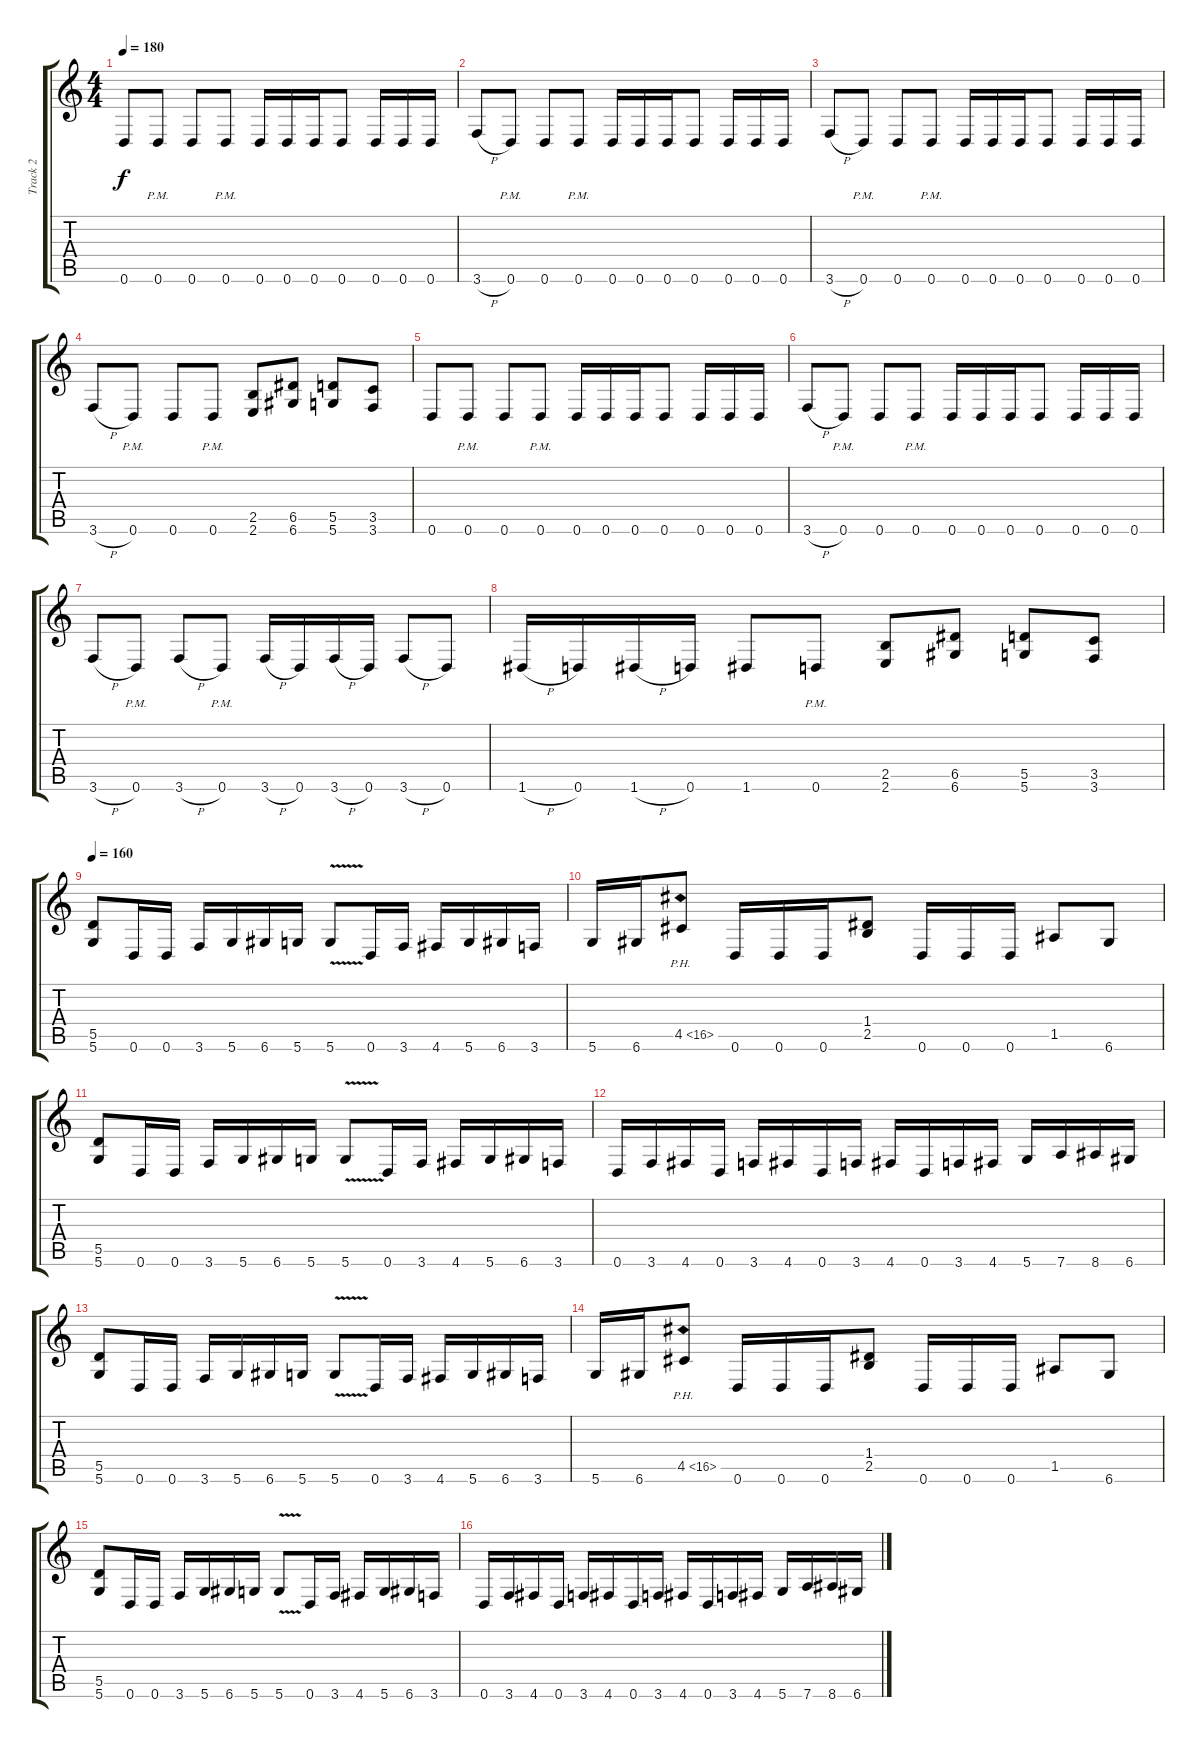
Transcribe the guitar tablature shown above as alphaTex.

\track ("Track 2" "Track 2") {instrument distortionguitar}
\staff {score tabs}
\tuning (E4 B3 G3 D3 A2 D2) {hide}
\ts (4 4)
\tempo 180
\clef g2
\ks c
0.6.8{dy f} 0.6{pm}.8 0.6.8 0.6{pm}.8 0.6.16 0.6.16 0.6.16 0.6.8 0.6.16 0.6.16 0.6.16 |
3.6{h}.8 0.6{pm}.8 0.6.8 0.6{pm}.8 0.6.16 0.6.16 0.6.16 0.6.8 0.6.16 0.6.16 0.6.16 |
3.6{h}.8 0.6{pm}.8 0.6.8 0.6{pm}.8 0.6.16 0.6.16 0.6.16 0.6.8 0.6.16 0.6.16 0.6.16 |
3.6{h}.8 0.6{pm}.8 0.6.8 0.6{pm}.8 (2.5 2.6).8 (6.5 6.6).8 (5.5 5.6).8 (3.5 3.6).8 |
0.6.8 0.6{pm}.8 0.6.8 0.6{pm}.8 0.6.16 0.6.16 0.6.16 0.6.8 0.6.16 0.6.16 0.6.16 |
3.6{h}.8 0.6{pm}.8 0.6.8 0.6{pm}.8 0.6.16 0.6.16 0.6.16 0.6.8 0.6.16 0.6.16 0.6.16 |
3.6{h}.8 0.6{pm}.8 3.6{h}.8 0.6{pm}.8 3.6{h}.16 0.6.16 3.6{h}.16 0.6.16 3.6{h}.8 0.6.8 |
1.6{h}.16 0.6.16 1.6{h}.16 0.6.16 1.6.8 0.6{pm}.8 (2.5 2.6).8 (6.5 6.6).8 (5.5 5.6).8 (3.5 3.6).8 |
\tempo 160
(5.5 5.6).8 0.6.16 0.6.16 3.6.16 5.6.16 6.6.16 5.6.16 5.6{v}.8 0.6.16 3.6.16 4.6.16 5.6.16 6.6.16 3.6.16 |
5.6.16 6.6.16 4.5{ph 12}.8 0.6.16 0.6.16 0.6.16 (1.4 2.5).8 0.6.16 0.6.16 0.6.16 1.5.8 6.6.8 |
(5.5 5.6).8 0.6.16 0.6.16 3.6.16 5.6.16 6.6.16 5.6.16 5.6{v}.8 0.6.16 3.6.16 4.6.16 5.6.16 6.6.16 3.6.16 |
0.6.16 3.6.16 4.6.16 0.6.16 3.6.16 4.6.16 0.6.16 3.6.16 4.6.16 0.6.16 3.6.16 4.6.16 5.6.16 7.6.16 8.6.16 6.6.16 |
(5.5 5.6).8 0.6.16 0.6.16 3.6.16 5.6.16 6.6.16 5.6.16 5.6{v}.8 0.6.16 3.6.16 4.6.16 5.6.16 6.6.16 3.6.16 |
5.6.16 6.6.16 4.5{ph 12}.8 0.6.16 0.6.16 0.6.16 (1.4 2.5).8 0.6.16 0.6.16 0.6.16 1.5.8 6.6.8 |
(5.5 5.6).8 0.6.16 0.6.16 3.6.16 5.6.16 6.6.16 5.6.16 5.6{v}.8 0.6.16 3.6.16 4.6.16 5.6.16 6.6.16 3.6.16 |
0.6.16 3.6.16 4.6.16 0.6.16 3.6.16 4.6.16 0.6.16 3.6.16 4.6.16 0.6.16 3.6.16 4.6.16 5.6.16 7.6.16 8.6.16 6.6.16
